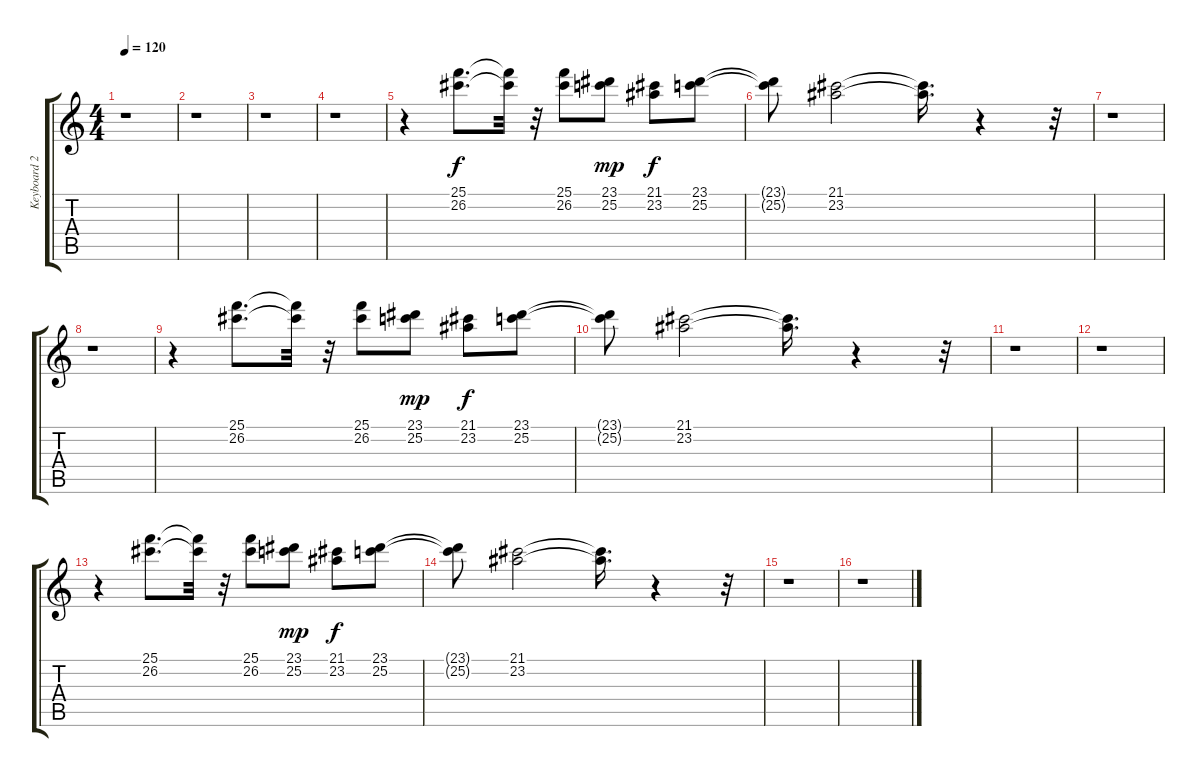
\track ("Keyboard 2" "Keyboard 2") {instrument stringensemble2}
\staff {score tabs}
\tuning (E4 B3 G3 D3 A2 E2) {hide}
\ts (4 4)
\tempo 120
\clef g2
\ks c
r.1{dy f} |
r.1 |
r.1 |
r.1 |
r.4 (25.1 26.2).8{d} (25.1{t} 26.2{t}).32 r.32 (25.1 26.2).8 (23.1 25.2).8{dy mp} (21.1 23.2).8{dy f} (23.1 25.2).8 |
(23.1{t} 25.2{t}).8 (21.1 23.2).2 (21.1{t} 23.2{t}).16{d} r.4 r.32 |
r.1 |
r.1 |
r.4 (25.1 26.2).8{d} (25.1{t} 26.2{t}).32 r.32 (25.1 26.2).8 (23.1 25.2).8{dy mp} (21.1 23.2).8{dy f} (23.1 25.2).8 |
(23.1{t} 25.2{t}).8 (21.1 23.2).2 (21.1{t} 23.2{t}).16{d} r.4 r.32 |
r.1 |
r.1 |
r.4 (25.1 26.2).8{d} (25.1{t} 26.2{t}).32 r.32 (25.1 26.2).8 (23.1 25.2).8{dy mp} (21.1 23.2).8{dy f} (23.1 25.2).8 |
(23.1{t} 25.2{t}).8 (21.1 23.2).2 (21.1{t} 23.2{t}).16{d} r.4 r.32 |
r.1 |
r.1
